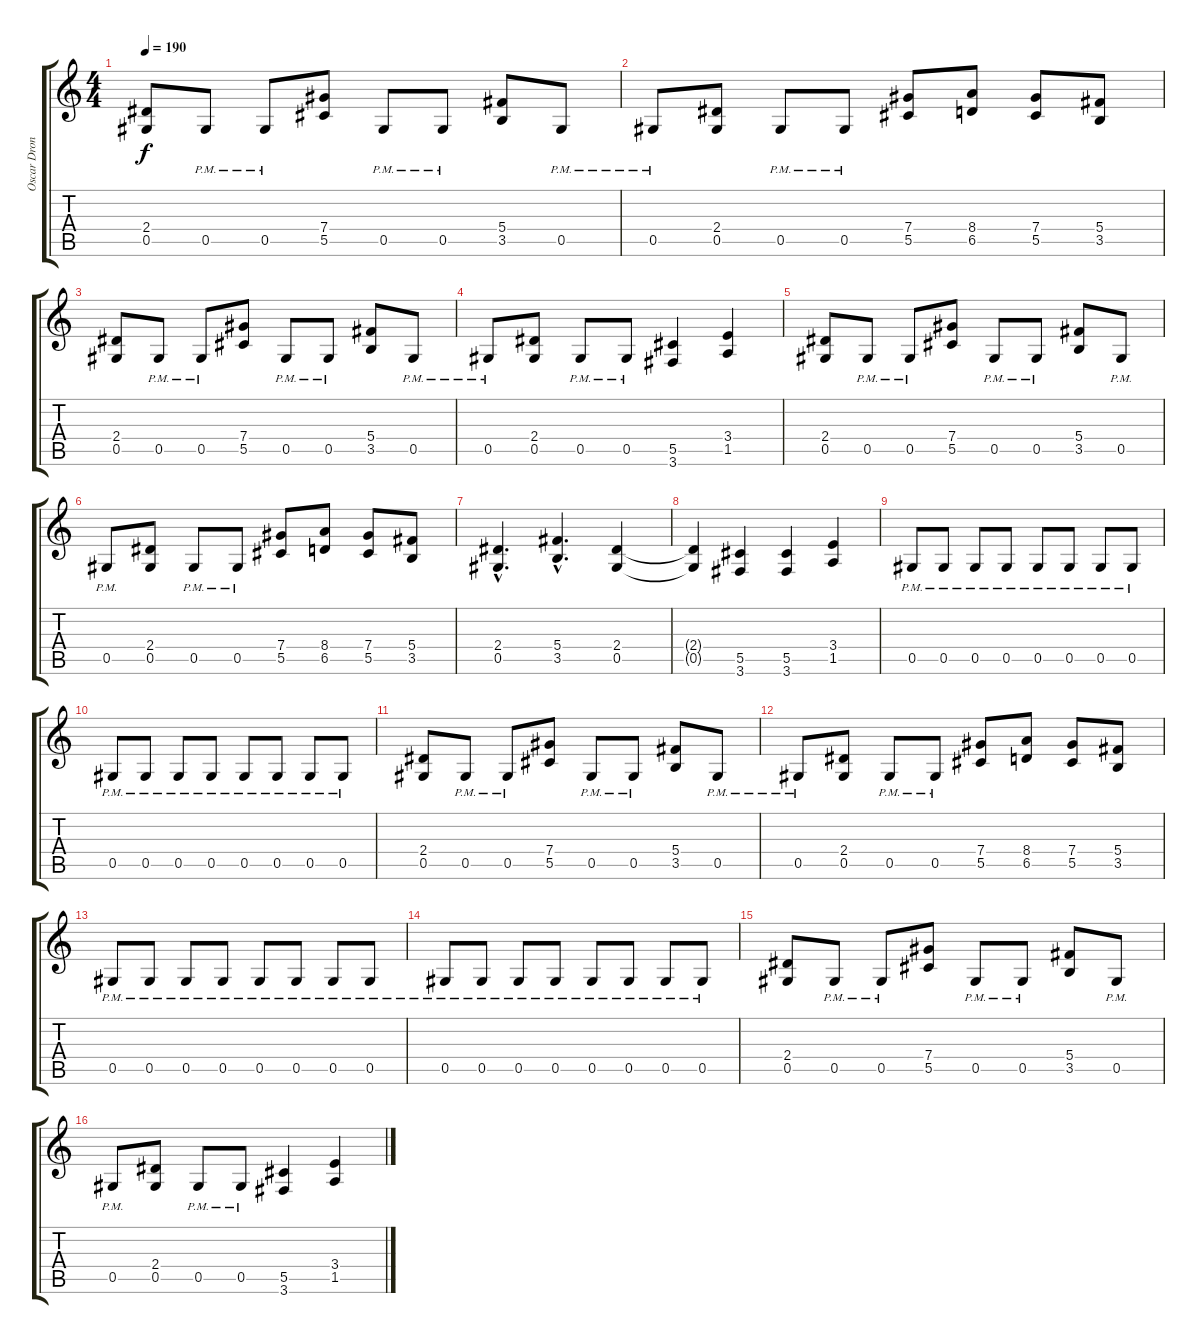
\track ("Oscar Dronjak Rhytm" "Oscar Dron") {instrument distortionguitar}
\staff {score tabs}
\tuning (Eb4 Bb3 Gb3 Db3 Ab2 Eb2) {hide}
\ts (4 4)
\tempo 190
\clef g2
\ks c
(2.4 0.5).8{dy f} 0.5{pm}.8 0.5{pm}.8 (7.4 5.5).8 0.5{pm}.8 0.5{pm}.8 (5.4 3.5).8 0.5{pm}.8 |
0.5{pm}.8 (2.4 0.5).8 0.5{pm}.8 0.5{pm}.8 (7.4 5.5).8 (8.4 6.5).8 (7.4 5.5).8 (5.4 3.5).8 |
(2.4 0.5).8 0.5{pm}.8 0.5{pm}.8 (7.4 5.5).8 0.5{pm}.8 0.5{pm}.8 (5.4 3.5).8 0.5{pm}.8 |
0.5{pm}.8 (2.4 0.5).8 0.5{pm}.8 0.5{pm}.8 (5.5 3.6).4 (3.4 1.5).4 |
(2.4 0.5).8 0.5{pm}.8 0.5{pm}.8 (7.4 5.5).8 0.5{pm}.8 0.5{pm}.8 (5.4 3.5).8 0.5{pm}.8 |
0.5{pm}.8 (2.4 0.5).8 0.5{pm}.8 0.5{pm}.8 (7.4 5.5).8 (8.4 6.5).8 (7.4 5.5).8 (5.4 3.5).8 |
(2.4{hac} 0.5{hac}).4{d} (5.4{hac} 3.5{hac}).4{d} (2.4 0.5).4 |
(2.4{t} 0.5{t}).4 (5.5 3.6).4 (5.5 3.6).4 (3.4 1.5).4 |
0.5{pm}.8 0.5{pm}.8 0.5{pm}.8 0.5{pm}.8 0.5{pm}.8 0.5{pm}.8 0.5{pm}.8 0.5{pm}.8 |
0.5{pm}.8 0.5{pm}.8 0.5{pm}.8 0.5{pm}.8 0.5{pm}.8 0.5{pm}.8 0.5{pm}.8 0.5{pm}.8 |
(2.4 0.5).8 0.5{pm}.8 0.5{pm}.8 (7.4 5.5).8 0.5{pm}.8 0.5{pm}.8 (5.4 3.5).8 0.5{pm}.8 |
0.5{pm}.8 (2.4 0.5).8 0.5{pm}.8 0.5{pm}.8 (7.4 5.5).8 (8.4 6.5).8 (7.4 5.5).8 (5.4 3.5).8 |
0.5{pm}.8 0.5{pm}.8 0.5{pm}.8 0.5{pm}.8 0.5{pm}.8 0.5{pm}.8 0.5{pm}.8 0.5{pm}.8 |
0.5{pm}.8 0.5{pm}.8 0.5{pm}.8 0.5{pm}.8 0.5{pm}.8 0.5{pm}.8 0.5{pm}.8 0.5{pm}.8 |
(2.4 0.5).8 0.5{pm}.8 0.5{pm}.8 (7.4 5.5).8 0.5{pm}.8 0.5{pm}.8 (5.4 3.5).8 0.5{pm}.8 |
0.5{pm}.8 (2.4 0.5).8 0.5{pm}.8 0.5{pm}.8 (5.5 3.6).4 (3.4 1.5).4
